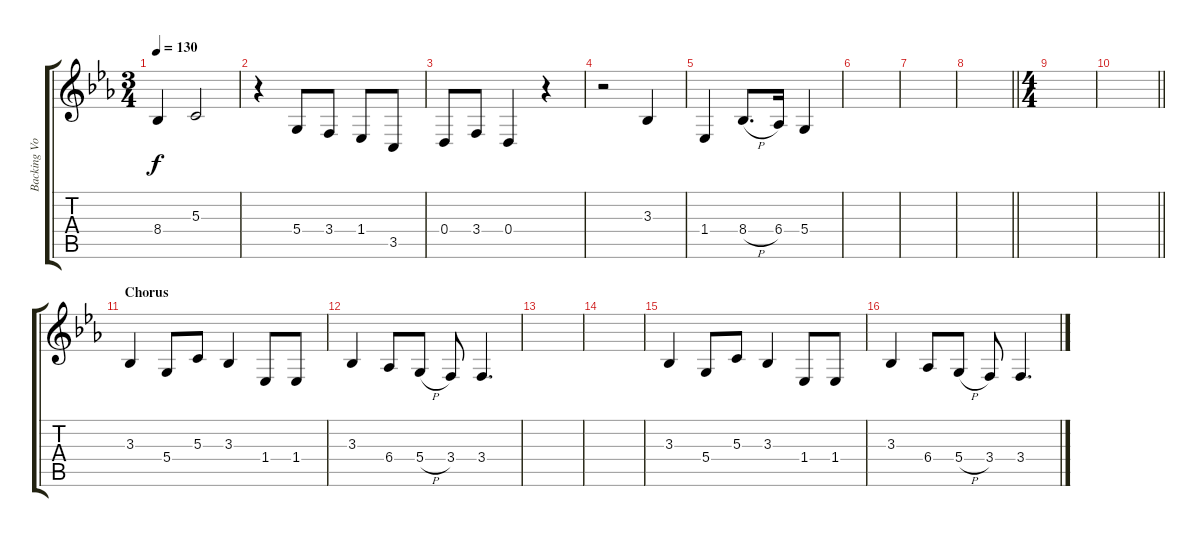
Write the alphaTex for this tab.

\track ("Backing Vocals" "Backing Vo") {instrument tenorsax}
\staff {score tabs}
\tuning (E4 B3 G3 D3 A2 E2) {hide}
\ts (3 4)
\tempo 130
\clef g2
\ks eb
8.4.4{dy f} 5.3.2 |
r.4 5.4.8 3.4.8 1.4.8 3.5.8 |
0.4.8 3.4.8 0.4.4 r.4 |
r.2 3.3.4 |
1.4.4 8.4{h}.8{d} 6.4.16 5.4.4 |
|
|
\barLineRight lightlight
|
\ts (4 4)
|
\barLineRight lightlight
|
\section ("" "Chorus")
3.3.4 5.4.8 5.3.8 3.3.4 1.4.8 1.4.8 |
3.3.4 6.4.8 5.4{h}.8 3.4.8 3.4.4{d} |
|
|
3.3.4 5.4.8 5.3.8 3.3.4 1.4.8 1.4.8 |
3.3.4 6.4.8 5.4{h}.8 3.4.8 3.4.4{d}
